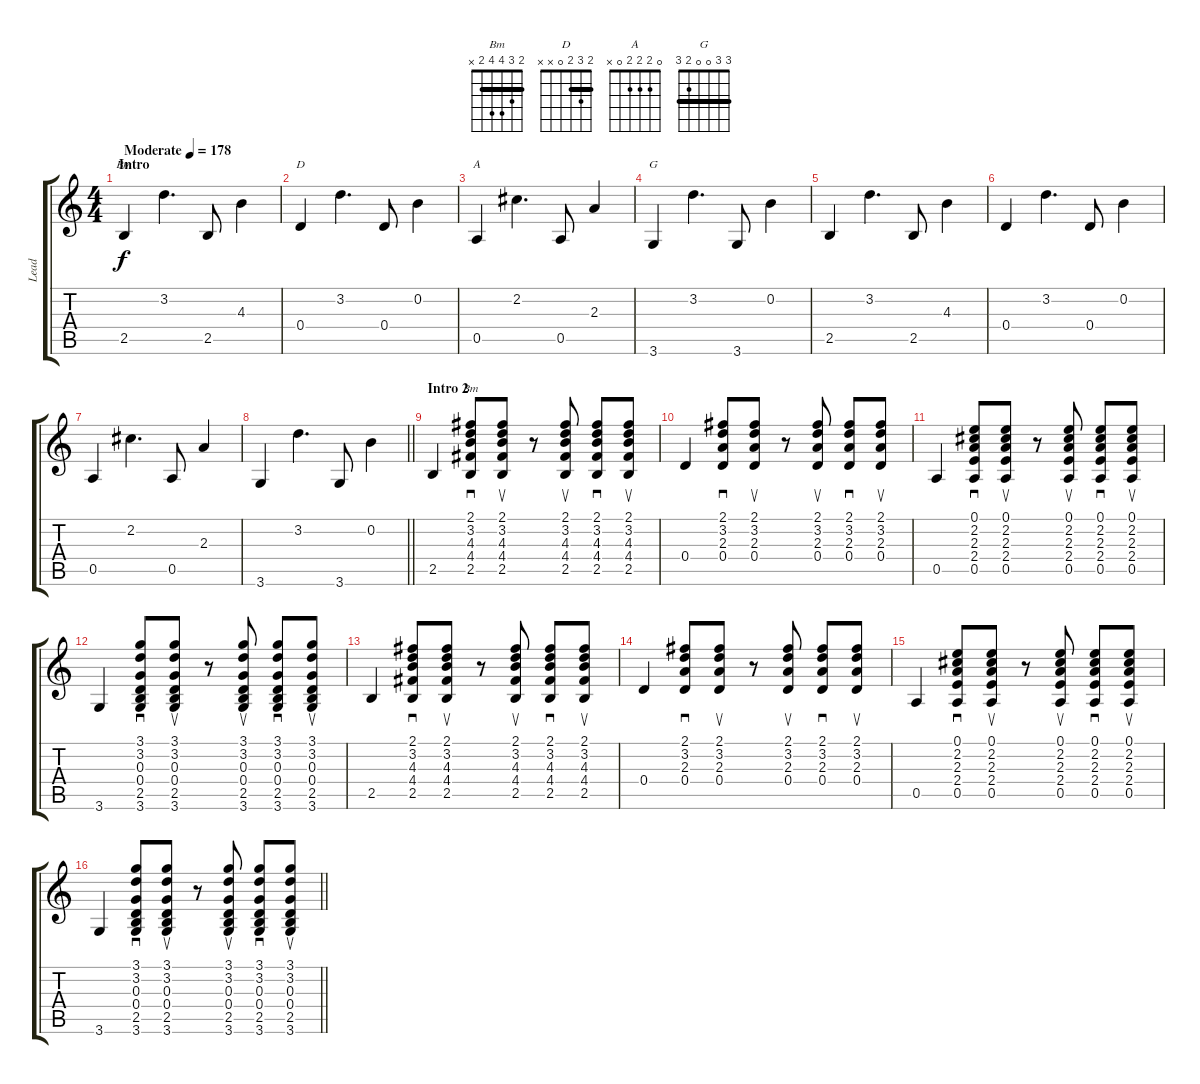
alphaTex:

\track ("Lead" "Lead") {instrument acousticguitarsteel}
\staff {score tabs}
\tuning (E4 B3 G3 D3 A2 E2) {hide}
\chord ("Bm" 2 3 4 0 2 x)
\chord ("D" 2 3 2 0 x x) {barre 2}
\chord ("A" 0 2 2 2 0 x)
\chord ("G" 3 3 0 0 2 3) {barre 3}
\chord ("Bm" 2 3 4 4 2 x) {barre 2}
\ts (4 4)
\section ("" "Intro")
\tempo (178 "Moderate")
\clef g2
\ks c
2.5.4{ch "Bm" dy f instrument acousticguitarsteel} 3.2.4{d} 2.5.8 4.3.4 |
0.4.4{ch "D"} 3.2.4{d} 0.4.8 0.2.4 |
0.5.4{ch "A"} 2.2.4{d} 0.5.8 2.3.4 |
3.6.4{ch "G"} 3.2.4{d} 3.6.8 0.2.4 |
2.5.4 3.2.4{d} 2.5.8 4.3.4 |
0.4.4 3.2.4{d} 0.4.8 0.2.4 |
0.5.4 2.2.4{d} 0.5.8 2.3.4 |
\barLineRight lightlight
3.6.4 3.2.4{d} 3.6.8 0.2.4 |
\section ("" "Intro 2")
2.5.4 (2.1 3.2 4.3 4.4 2.5).8{sd ch "Bm"} (2.1 3.2 4.3 4.4 2.5).8{su} r.8 (2.1 3.2 4.3 4.4 2.5).8{su} (2.1 3.2 4.3 4.4 2.5).8{sd} (2.1 3.2 4.3 4.4 2.5).8{su} |
0.4.4 (2.1 3.2 2.3 0.4).8{sd} (2.1 3.2 2.3 0.4).8{su} r.8 (2.1 3.2 2.3 0.4).8{su} (2.1 3.2 2.3 0.4).8{sd} (2.1 3.2 2.3 0.4).8{su} |
0.5.4 (0.1 2.2 2.3 2.4 0.5).8{sd} (0.1 2.2 2.3 2.4 0.5).8{su} r.8 (0.1 2.2 2.3 2.4 0.5).8{su} (0.1 2.2 2.3 2.4 0.5).8{sd} (0.1 2.2 2.3 2.4 0.5).8{su} |
3.6.4 (3.1 3.2 0.3 0.4 2.5 3.6).8{sd} (3.1 3.2 0.3 0.4 2.5 3.6).8{su} r.8 (3.1 3.2 0.3 0.4 2.5 3.6).8{su} (3.1 3.2 0.3 0.4 2.5 3.6).8{sd} (3.1 3.2 0.3 0.4 2.5 3.6).8{su} |
2.5.4 (2.1 3.2 4.3 4.4 2.5).8{sd} (2.1 3.2 4.3 4.4 2.5).8{su} r.8 (2.1 3.2 4.3 4.4 2.5).8{su} (2.1 3.2 4.3 4.4 2.5).8{sd} (2.1 3.2 4.3 4.4 2.5).8{su} |
0.4.4 (2.1 3.2 2.3 0.4).8{sd} (2.1 3.2 2.3 0.4).8{su} r.8 (2.1 3.2 2.3 0.4).8{su} (2.1 3.2 2.3 0.4).8{sd} (2.1 3.2 2.3 0.4).8{su} |
0.5.4 (0.1 2.2 2.3 2.4 0.5).8{sd} (0.1 2.2 2.3 2.4 0.5).8{su} r.8 (0.1 2.2 2.3 2.4 0.5).8{su} (0.1 2.2 2.3 2.4 0.5).8{sd} (0.1 2.2 2.3 2.4 0.5).8{su} |
\barLineRight lightlight
3.6.4 (3.1 3.2 0.3 0.4 2.5 3.6).8{sd} (3.1 3.2 0.3 0.4 2.5 3.6).8{su} r.8 (3.1 3.2 0.3 0.4 2.5 3.6).8{su} (3.1 3.2 0.3 0.4 2.5 3.6).8{sd} (3.1 3.2 0.3 0.4 2.5 3.6).8{su}
